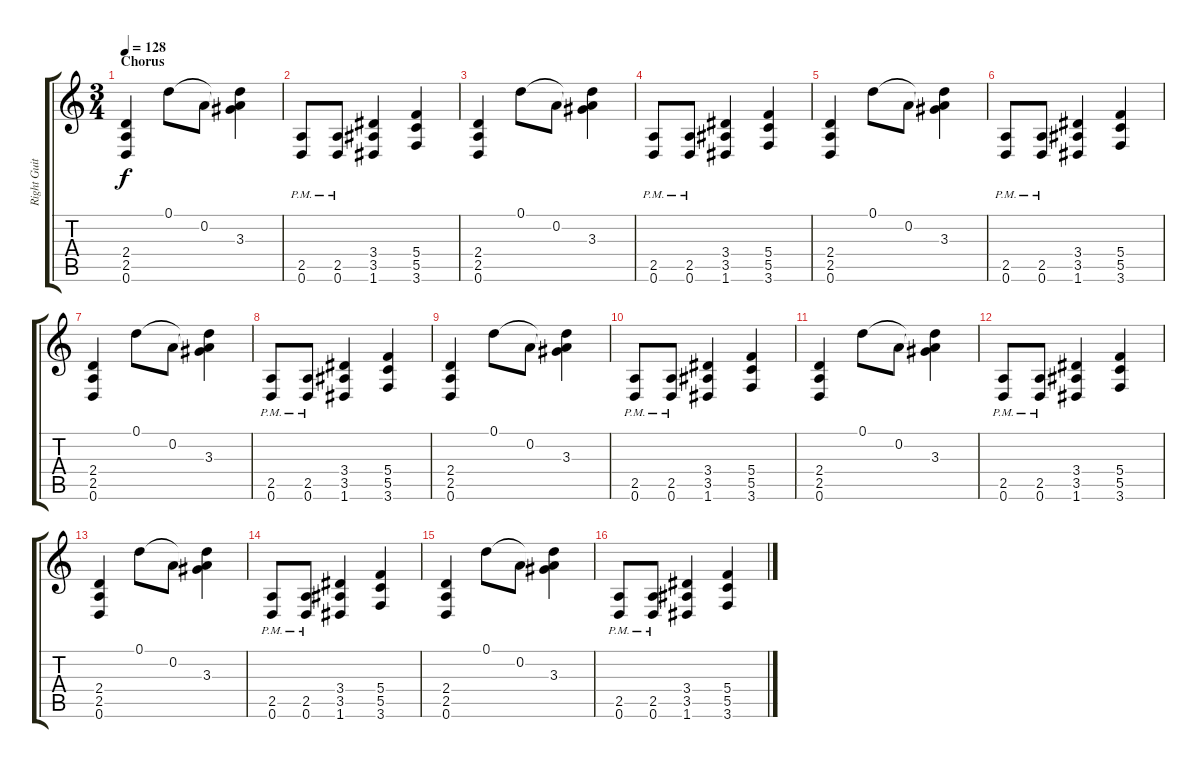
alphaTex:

\track ("Right Guitar" "Right Guit") {instrument distortionguitar}
\staff {score tabs}
\tuning (D4 A3 F3 C3 G2 D2) {hide}
\ts (3 4)
\section ("" "Chorus")
\tempo 128
\clef g2
\ks c
(2.4 2.5 0.6).4{dy f} 0.1.8 0.2.8 (0.1{t} 0.2{t} 3.3).4 |
(2.5{pm} 0.6{pm}).8 (2.5{pm} 0.6{pm}).8 (3.4 3.5 1.6).4 (5.4 5.5 3.6).4 |
(2.4 2.5 0.6).4 0.1.8 0.2.8 (0.1{t} 0.2{t} 3.3).4 |
(2.5{pm} 0.6{pm}).8 (2.5{pm} 0.6{pm}).8 (3.4 3.5 1.6).4 (5.4 5.5 3.6).4 |
(2.4 2.5 0.6).4 0.1.8 0.2.8 (0.1{t} 0.2{t} 3.3).4 |
(2.5{pm} 0.6{pm}).8 (2.5{pm} 0.6{pm}).8 (3.4 3.5 1.6).4 (5.4 5.5 3.6).4 |
(2.4 2.5 0.6).4 0.1.8 0.2.8 (0.1{t} 0.2{t} 3.3).4 |
(2.5{pm} 0.6{pm}).8 (2.5{pm} 0.6{pm}).8 (3.4 3.5 1.6).4 (5.4 5.5 3.6).4 |
(2.4 2.5 0.6).4 0.1.8 0.2.8 (0.1{t} 0.2{t} 3.3).4 |
(2.5{pm} 0.6{pm}).8 (2.5{pm} 0.6{pm}).8 (3.4 3.5 1.6).4 (5.4 5.5 3.6).4 |
(2.4 2.5 0.6).4 0.1.8 0.2.8 (0.1{t} 0.2{t} 3.3).4 |
(2.5{pm} 0.6{pm}).8 (2.5{pm} 0.6{pm}).8 (3.4 3.5 1.6).4 (5.4 5.5 3.6).4 |
(2.4 2.5 0.6).4 0.1.8 0.2.8 (0.1{t} 0.2{t} 3.3).4 |
(2.5{pm} 0.6{pm}).8 (2.5{pm} 0.6{pm}).8 (3.4 3.5 1.6).4 (5.4 5.5 3.6).4 |
(2.4 2.5 0.6).4 0.1.8 0.2.8 (0.1{t} 0.2{t} 3.3).4 |
(2.5{pm} 0.6{pm}).8 (2.5{pm} 0.6{pm}).8 (3.4 3.5 1.6).4 (5.4 5.5 3.6).4
